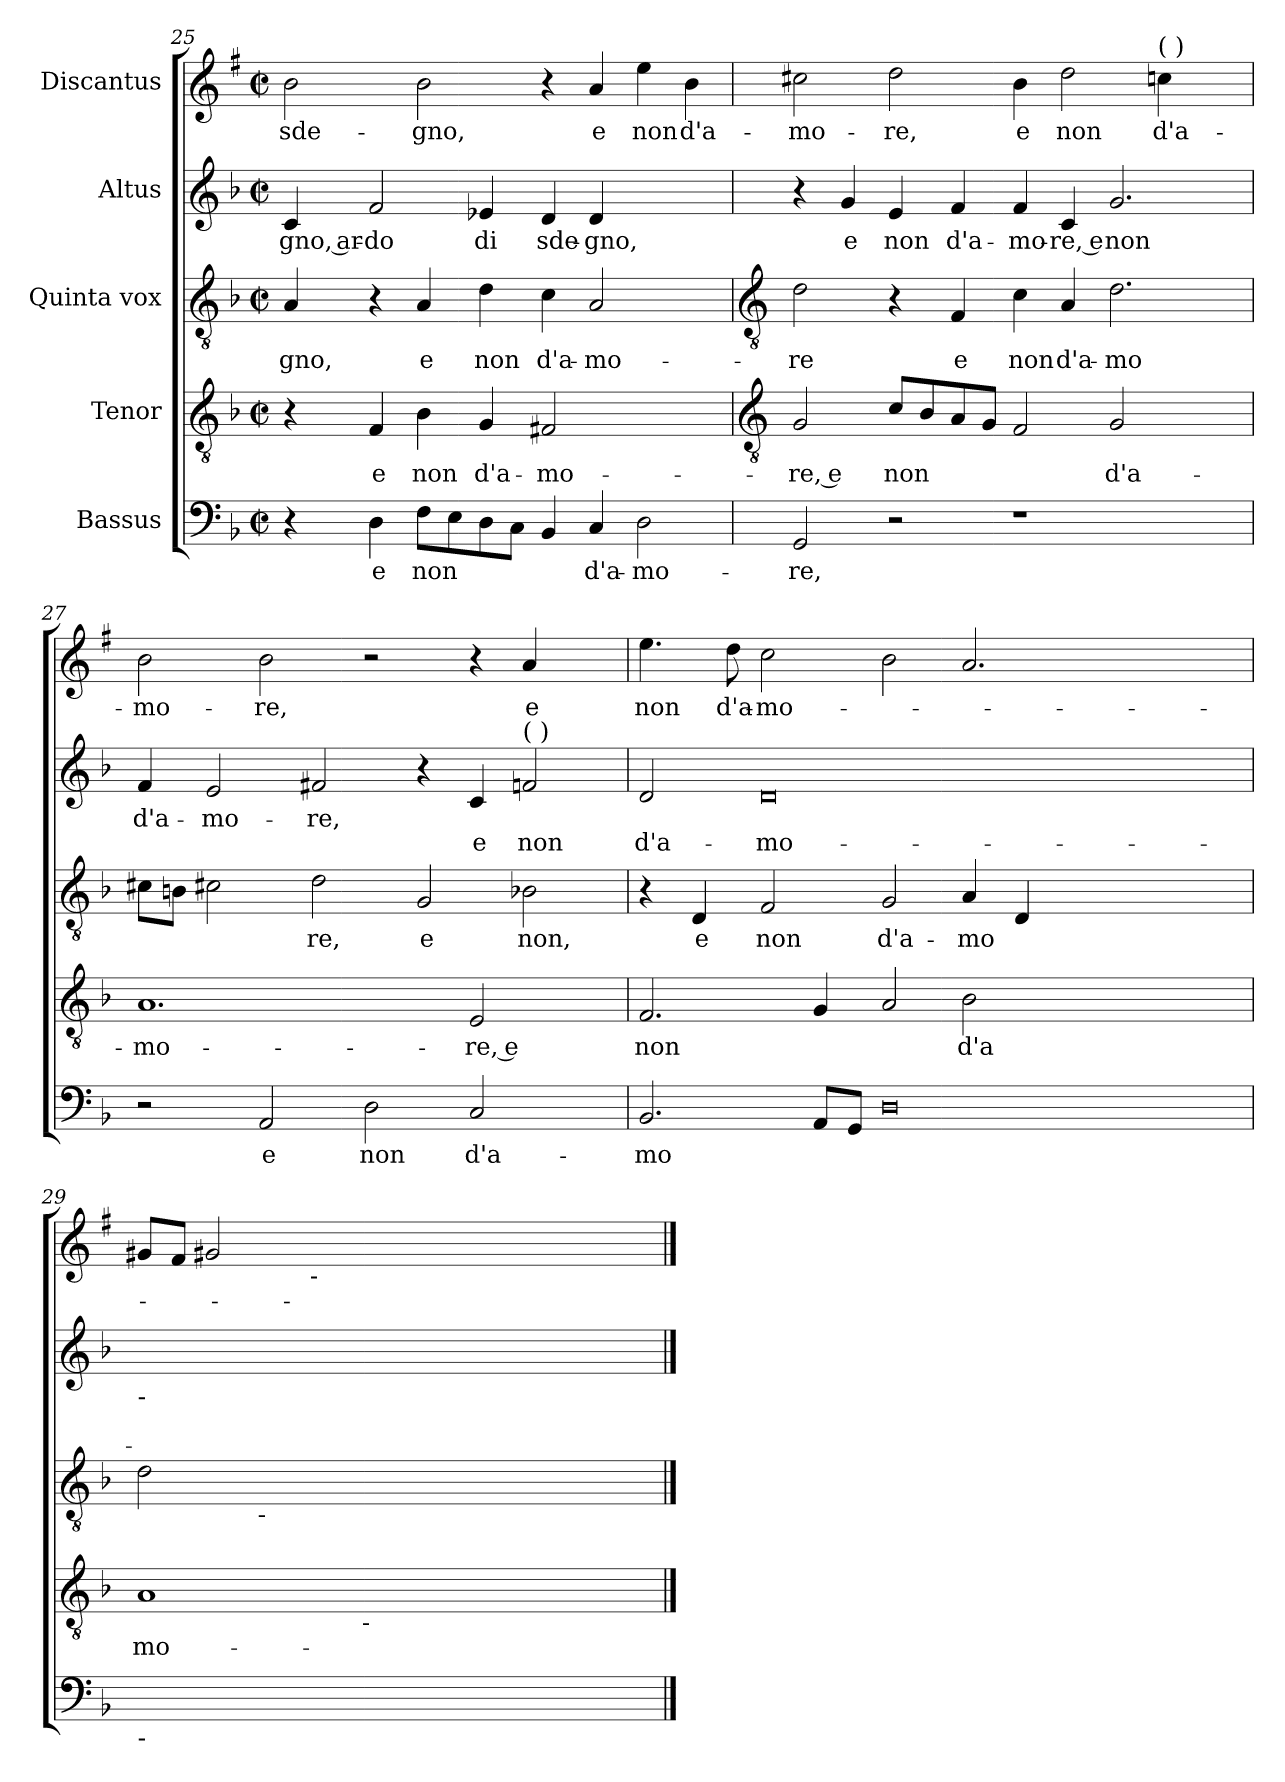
**kern	**text	**kern	**text	**kern	**text	**kern	**text	**text	**kern	**text
*part5	*part5	*part4	*part4	*part3	*part3	*part2	*part2	*part2	*part1	*part1
*staff5	*staff5	*staff4	*staff4	*staff3	*staff3	*staff2	*staff2	*staff2	*staff1	*staff1
*I"Bassus	*	*I"Tenor	*	*I"Quinta vox	*	*I"Altus	*	*	*I"Discantus	*
*clefF4	*	*clefGv2	*	*clefGv2	*	*clefG2	*	*	*clefG2	*
*	*	*	*	*	*	*	*	*	*ITrd1c2	*
*k[b-]	*	*k[b-]	*	*k[b-]	*	*k[b-]	*	*	*k[b-]	*
*F:	*	*F:	*	*F:	*	*F:	*	*	*F:	*
*M4/2	*	*M4/2	*	*M4/2	*	*M4/2	*	*	*M4/2	*
*met(c|)	*	*met(c|)	*	*met(c|)	*	*met(c|)	*	*	*met(c|)	*
=25	=25	=25	=25	=25	=25	=25	=25	=25	=25	=25
!	!	!	!	!	!LO:LY:b	!	!LO:LY:b	!	!	!LO:LY:b
4r	.	4r	.	4A	-gno,	4c	-gno, ar-	.	2a	sde-
!	!LO:LY:b	!	!LO:LY:b	!	!	!	!LO:LY:b	!	!	!
4D	e	4F	e	4r	.	2f	-do	.	.	.
!	!LO:LY:b	!	!LO:LY:b	!	!LO:LY:b	!	!	!	!	!LO:LY:b
8FL	non	4B-	non	4A	e	.	.	.	2a	-gno,
8E	.	.	.	.	.	.	.	.	.	.
!	!	!	!LO:LY:b	!	!LO:LY:b	!	!LO:LY:b	!	!	!
8D	.	4G	d'a-	4d	non	4e-X	di	.	.	.
8CJ	.	.	.	.	.	.	.	.	.	.
!	!	!	!LO:LY:b	!	!LO:LY:b	!	!LO:LY:b	!	!	!
4BB-	.	2F#X	-mo-	4c	d'a-	4d	sde-	.	4r	.
!	!LO:LY:b	!	!	!	!LO:LY:b	!	!LO:LY:b	!	!	!LO:LY:b
4C	d'a-	.	.	2A	-mo-	4d	-gno,	.	4g	e
!	!LO:LY:b	!	!	!	!	!	!	!	!	!LO:LY:b
2D	-mo-	2ryy	.	.	.	2ryy	.	.	4dd	non
!	!	!	!	!	!	!	!	!	!	!LO:LY:b
.	.	.	.	4ryy	.	.	.	.	4a	d'a-
!!LO:LB:g=z
=26	=26	=26	=26	=26	=26	=26	=26	=26	=26	=26
*	*	*clefGv2	*	*clefGv2	*	*	*	*	*	*
!	!LO:LY:b	!	!LO:LY:b	!	!LO:LY:b	!	!	!	!	!LO:LY:b
2GG	-re,	2G	-re, e	2d	-re	4r	.	.	2bn	-mo-
!	!	!	!	!	!	!	!LO:LY:b	!	!	!
.	.	.	.	.	.	4g	e	.	.	.
!	!	!	!LO:LY:b	!	!	!	!LO:LY:b	!	!	!LO:LY:b
2r	.	8cL	non	4r	.	4e	non	.	2cc	-re,
.	.	8B-	.	.	.	.	.	.	.	.
!	!	!	!	!	!LO:LY:b	!	!LO:LY:b	!	!	!
.	.	8A	.	4F	e	4f	d'a-	.	.	.
.	.	8GJ	.	.	.	.	.	.	.	.
!	!	!	!	!	!LO:LY:b	!	!LO:LY:b	!	!	!LO:LY:b
1r	.	2F	.	4c	non	4f	-mo-	.	4a	e
!	!	!	!	!	!LO:LY:b	!	!LO:LY:b	!	!	!LO:LY:b
.	.	.	.	4A	d'a-	4c	-re, e	.	2cc	non
!	!	!	!LO:LY:b	!	!LO:LY:b	!	!LO:LY:b	!	!	!
.	.	2G	d'a-	2.d	-mo	2.g	non	.	.	.
!	!	!	!	!	!	!	!	!	!LO:TX:a:t=(  )	!
!	!	!	!	!	!	!	!	!	!	!LO:LY:b
.	.	.	.	.	.	.	.	.	4b-	d'a-
4ryy	.	4ryy	.	.	.	.	.	.	4ryy	.
=27	=27	=27	=27	=27	=27	=27	=27	=27	=27	=27
!	!	!	!LO:LY:b	!	!	!	!LO:LY:b	!	!	!LO:LY:b
2r	.	1.A	-mo-	8c#L	.	4f	d'a-	.	2a	-mo-
.	.	.	.	8BJ	.	.	.	.	.	.
!	!	!	!	!	!	!	!LO:LY:b	!	!	!
.	.	.	.	2c#X	.	2e	-mo-	.	.	.
!	!LO:LY:b	!	!	!	!	!	!	!	!	!LO:LY:b
2AA	e	.	.	.	.	.	.	.	2a	-re,
!	!	!	!	!	!LO:LY:b	!	!LO:LY:b	!	!	!
.	.	.	.	2d	re,	2f#X	-re,	.	.	.
!	!LO:LY:b	!	!	!	!	!	!	!	!	!
2D	non	.	.	.	.	.	.	.	2r	.
!	!	!	!	!	!LO:LY:b	!	!	!	!	!
.	.	.	.	2G	e	4r	.	.	.	.
!	!LO:LY:b	!	!LO:LY:b	!	!	!	!	!LO:LY:b	!	!
2C	d'a-	2E	-re, e	.	.	4c	.	e	4r	.
!	!	!	!	!	!	!LO:TX:a:t=(  )	!	!	!	!
!	!	!	!	!	!LO:LY:b	!	!	!LO:LY:b	!	!LO:LY:b
.	.	.	.	2B-X	non,	2fn	.	non	4g	e
4ryy	.	4ryy	.	.	.	.	.	.	4ryy	.
=28	=28	=28	=28	=28	=28	=28	=28	=28	=28	=28
!	!LO:LY:b	!	!LO:LY:b	!	!	!	!	!LO:LY:b	!	!LO:LY:b
2.BB-	-mo	2.F	non	4r	.	2d	.	d'a-	4.dd	non
!	!	!	!	!	!LO:LY:b	!	!	!	!	!
.	.	.	.	4D	e	.	.	.	.	.
!	!	!	!	!	!	!	!	!	!	!LO:LY:b
.	.	.	.	.	.	.	.	.	8cc	d'a-
!	!	!	!	!	!LO:LY:b	!	!	!LO:LY:b	!	!LO:LY:b
.	.	.	.	2F	non	0d	.	-mo-	2b-	-mo-
8AAL	.	4G	.	.	.	.	.	.	.	.
8GGJ	.	.	.	.	.	.	.	.	.	.
!	!	!	!	!	!LO:LY:b	!	!	!	!	!
0D	.	2A	.	2G	d'a-	.	.	.	2a	.
!	!	!	!LO:LY:b	!	!LO:LY:b	!	!	!	!	!
.	.	2B-	d'a	4A	-mo	.	.	.	2.g	.
.	.	.	.	4D	.	.	.	.	.	.
.	.	1ryy	.	1ryy	.	.	.	.	.	.
.	.	.	.	.	.	.	.	.	2.ryy	.
.	.	.	.	.	.	2ryy	.	.	.	.
=29	=29	=29	=29	=29	=29	=29	=29	=29	=29	=29
!	!	!	!	!	!	!LO:TX:b:t=-	!	!	!	!
!LO:TX:b:t=-	!	!	!	!	!	!	!	!	!	!
!	!LO:LY:b	!	!LO:LY:b	!	!	!	!	!LO:LY:b	!	!
0GGyy	re.	1A	mo-	2d	.	0dyy	.	-re.	8f#L	.
.	.	.	.	.	.	.	.	.	8eJ	.
.	.	.	.	.	.	.	.	.	2f#X	.
!	!	!	!	!LO:TX:b:t=-	!	!	!	!	!	!
!	!	!	!	!	!LO:LY:b	!	!	!	!	!
.	.	.	.	0Bnyy	re.	.	.	.	.	.
!	!	!	!	!	!	!	!	!	!LO:TX:b:t=-	!
!	!	!	!	!	!	!	!	!	!	!LO:LY:b
.	.	.	.	.	.	.	.	.	0gyy	-re.
!	!	!LO:TX:b:t=-	!	!	!	!	!	!	!	!
!	!	!	!LO:LY:b	!	!	!	!	!	!	!
.	.	0Gyy	-re.	.	.	.	.	.	.	.
1ryy	.	.	.	.	.	1ryy	.	.	.	.
.	.	.	.	2ryy	.	.	.	.	.	.
.	.	.	.	.	.	.	.	.	4ryy	.
==	==	==	==	==	==	==	==	==	==	==
*-	*-	*-	*-	*-	*-	*-	*-	*-	*-	*-
